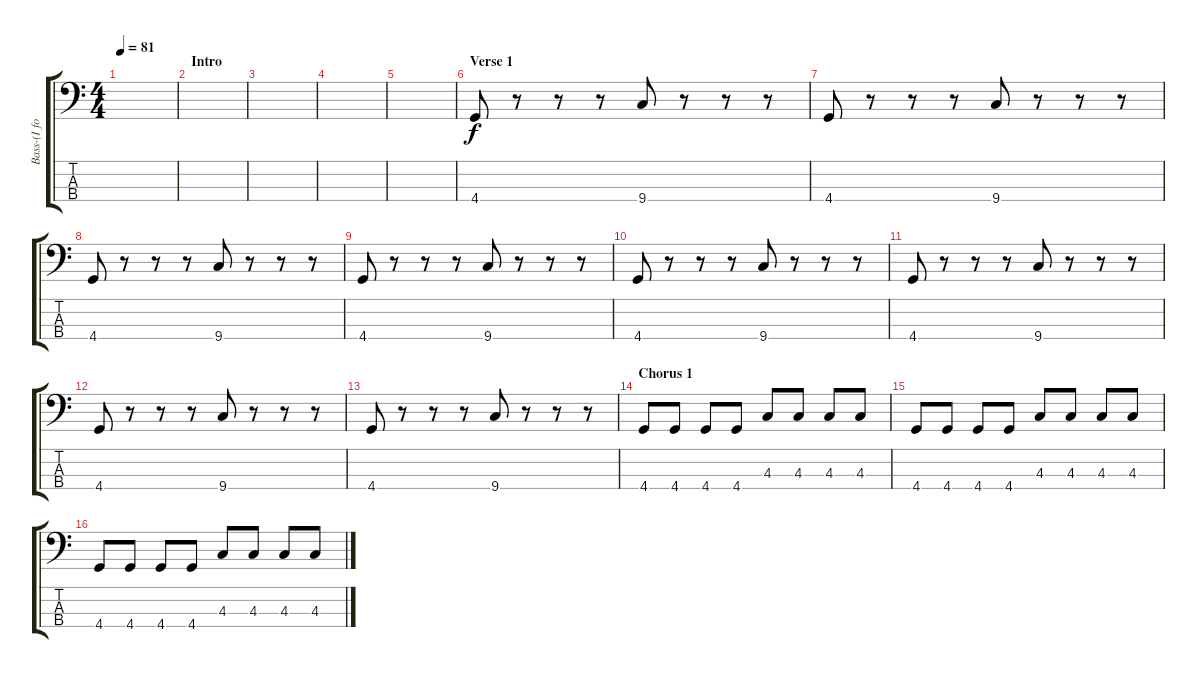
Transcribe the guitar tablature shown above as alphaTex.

\track ("Bass-(I forget his name,Scott?)" "Bass-(I fo") {instrument electricbassfinger}
\staff {score tabs}
\tuning (Gb2 Db2 Ab1 Eb1) {hide}
\ts (4 4)
\tempo 81
\clef f4
\ks c
|
\section ("" "Intro")
|
|
|
|
\section ("" "Verse 1")
4.4.8 r.8 r.8 r.8 9.4.8 r.8 r.8 r.8 |
4.4.8 r.8 r.8 r.8 9.4.8 r.8 r.8 r.8 |
4.4.8 r.8 r.8 r.8 9.4.8 r.8 r.8 r.8 |
4.4.8 r.8 r.8 r.8 9.4.8 r.8 r.8 r.8 |
4.4.8 r.8 r.8 r.8 9.4.8 r.8 r.8 r.8 |
4.4.8 r.8 r.8 r.8 9.4.8 r.8 r.8 r.8 |
4.4.8 r.8 r.8 r.8 9.4.8 r.8 r.8 r.8 |
4.4.8 r.8 r.8 r.8 9.4.8 r.8 r.8 r.8 |
\section ("" "Chorus 1")
4.4.8 4.4.8 4.4.8 4.4.8 4.3.8 4.3.8 4.3.8 4.3.8 |
4.4.8 4.4.8 4.4.8 4.4.8 4.3.8 4.3.8 4.3.8 4.3.8 |
4.4.8 4.4.8 4.4.8 4.4.8 4.3.8 4.3.8 4.3.8 4.3.8
